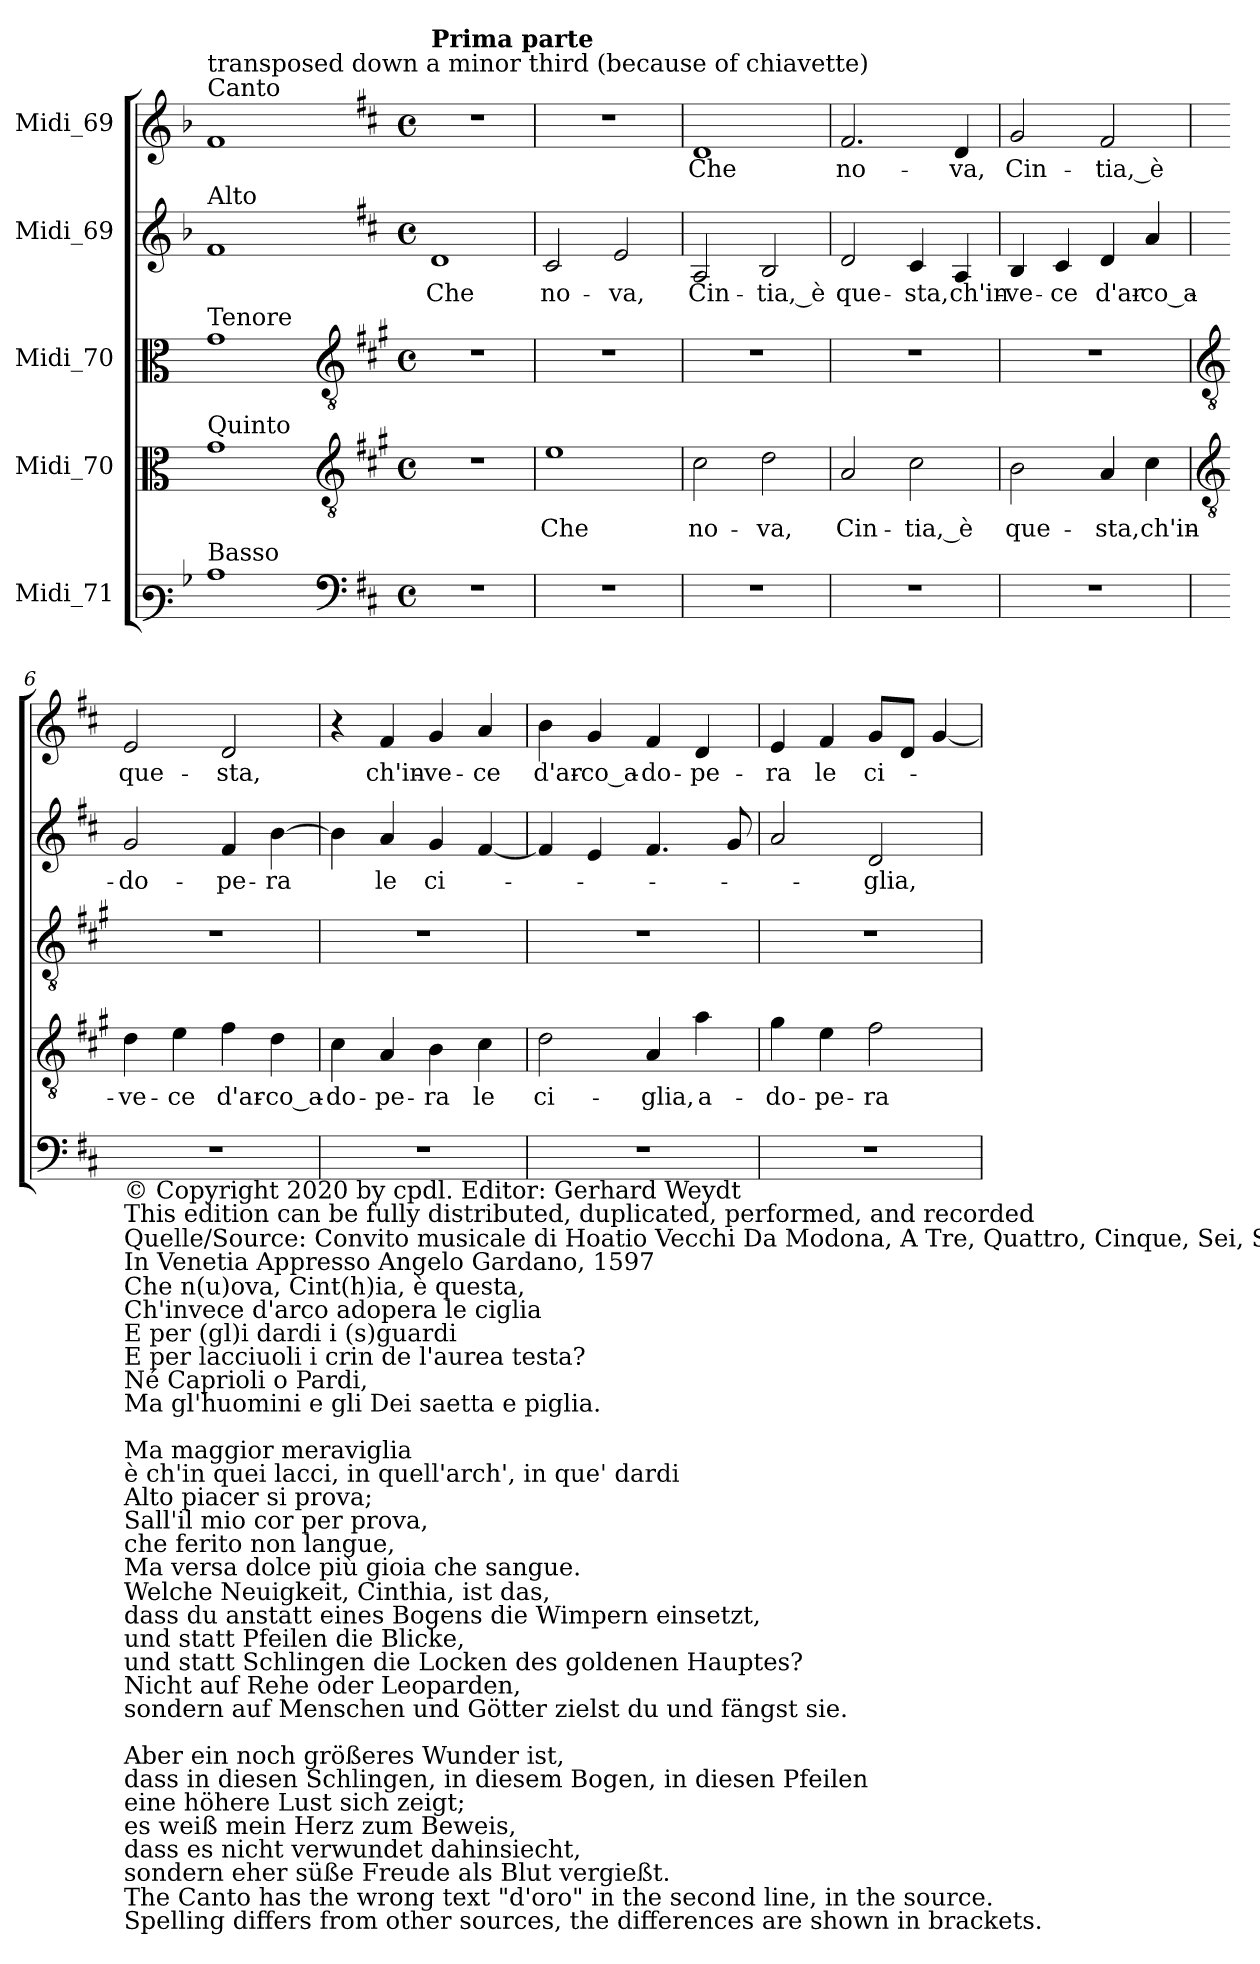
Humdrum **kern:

**kern	**kern	**text	**kern	**kern	**text	**kern	**text
*part5	*part4	*part4	*part3	*part2	*part2	*part1	*part1
*staff5	*staff4	*staff4	*staff3	*staff2	*staff2	*staff1	*staff1
*I"Midi_71	*I"Midi_70	*	*I"Midi_70	*I"Midi_69	*	*I"Midi_69	*
*clefF3	*clefC3	*	*clefC3	*clefG2	*	*clefG2	*
*	*ITrd4c7	*	*ITrd4c7	*	*	*	*
*k[b-]	*k[b-]	*	*k[b-]	*k[b-]	*	*k[b-]	*
*F:	*F:	*	*F:	*F:	*	*F:	*
=	=	=	=	=	=	=	=
!	!	!	!	!	!	!LO:TX:a:t=Canto	!
!	!	!	!	!	!	!LO:TX:a:t=transposed down a minor third (because of chiavette)	!
!	!	!	!	!LO:TX:a:t=Alto	!	!	!
!	!	!	!LO:TX:a:t=Tenore	!	!	!	!
!	!LO:TX:a:t=Quinto	!	!	!	!	!	!
!LO:TX:a:t=Basso	!	!	!	!	!	!	!
1c	1c	.	1c	1f	.	1f	.
!!LO:LB:g=z
=1-	=1-	=1-	=1-	=1-	=1-	=1-	=1-
*clefF4	*clefGv2	*	*clefGv2	*	*	*	*
*k[f#c#]	*k[f#c#]	*	*k[f#c#]	*k[f#c#]	*	*k[f#c#]	*
*D:	*D:	*	*D:	*D:	*	*D:	*
*M4/4	*M4/4	*	*M4/4	*M4/4	*	*M4/4	*
*met(c)	*met(c)	*	*met(c)	*met(c)	*	*met(c)	*
!	!	!	!	!	!	!LO:TX:a:B:t=Prima parte	!
!	!	!	!	!	!LO:LY:b	!	!
1r	1r	.	1r	1d	Che	1r	.
=2	=2	=2	=2	=2	=2	=2	=2
!	!	!LO:LY:b	!	!	!LO:LY:b	!	!
1r	1A	Che	1r	2c#	no-	1r	.
!	!	!	!	!	!LO:LY:b	!	!
.	.	.	.	2e	-va,	.	.
=3	=3	=3	=3	=3	=3	=3	=3
!	!	!LO:LY:b	!	!	!LO:LY:b	!	!LO:LY:b
1r	2F#	no-	1r	2A	Cin-	1d	Che
!	!	!LO:LY:b	!	!	!LO:LY:b	!	!
.	2G	-va,	.	2B	-tia,_è	.	.
=4	=4	=4	=4	=4	=4	=4	=4
!	!	!LO:LY:b	!	!	!LO:LY:b	!	!LO:LY:b
1r	2D	Cin-	1r	2d	que-	2.f#	no-
!	!	!LO:LY:b	!	!	!LO:LY:b	!	!
.	2F#	-tia,_è	.	4c#	-sta,	.	.
!	!	!	!	!	!LO:LY:b	!	!LO:LY:b
.	.	.	.	4A	ch'in-	4d	-va,
=5	=5	=5	=5	=5	=5	=5	=5
!	!	!LO:LY:b	!	!	!LO:LY:b	!	!LO:LY:b
1r	2E	que-	1r	4B	-ve-	2g	Cin-
!	!	!	!	!	!LO:LY:b	!	!
.	.	.	.	4c#	-ce	.	.
!	!	!LO:LY:b	!	!	!LO:LY:b	!	!LO:LY:b
.	4D	-sta,	.	4d	d'ar-	2f#	-tia,_è
!	!	!LO:LY:b	!	!	!LO:LY:b	!	!
.	4F#	ch'in-	.	4a	-co_a-	.	.
!!LO:LB:g=z
=6	=6	=6	=6	=6	=6	=6	=6
*	*clefGv2	*	*clefGv2	*	*	*	*
!LO:TX:b:t=© Copyright 2020 by cpdl. Editor&colon; Gerhard Weydt\nThis edition can be fully distributed, duplicated, performed, and recorded	!	!	!	!	!	!	!
!LO:TX:b:t=Quelle/Source&colon; Convito musicale di Hoatio Vecchi Da Modona, A Tre, Quattro, Cinque, Sei, Sette, & Otto Voci...;\nIn Venetia Appresso Angelo Gardano, 1597	!	!	!	!	!	!	!
!LO:TX:b:t=Che n(u)ova, Cint(h)ia, è questa,\nCh'invece d'arco adopera le ciglia\nE per (gl)i dardi i (s)guardi\nE per lacciuoli i crin de l'aurea testa?\nNé Caprioli o Pardi,\nMa gl'huomini e gli Dei saetta e piglia.\n\nMa maggior meraviglia\nè ch'in quei lacci, in quell'arch', in que' dardi\nAlto piacer si prova;\nSall'il mio cor per prova,\nche ferito non langue,\nMa versa dolce più gioia che sangue.	!	!	!	!	!	!	!
!LO:TX:b:t=Welche Neuigkeit, Cinthia, ist das,\ndass du anstatt eines Bogens die Wimpern einsetzt,\nund statt Pfeilen die Blicke,\nund statt Schlingen die Locken des goldenen Hauptes?\nNicht auf Rehe oder Leoparden,\nsondern auf Menschen und Götter zielst du und fängst sie.\n\nAber ein noch größeres Wunder ist,\ndass in diesen Schlingen, in diesem Bogen, in diesen Pfeilen\neine höhere Lust sich zeigt;\nes weiß mein Herz zum Beweis,\ndass es nicht verwundet dahinsiecht,\nsondern eher süße Freude als Blut vergießt.	!	!	!	!	!	!	!
!LO:TX:b:t=The Canto has the wrong text "d'oro" in the second line, in the source.\nSpelling differs from other sources, the differences are shown in brackets.	!	!	!	!	!	!	!
!	!	!LO:LY:b	!	!	!LO:LY:b	!	!LO:LY:b
1r	4G	-ve-	1r	2g	-do-	2e	que-
!	!	!LO:LY:b	!	!	!	!	!
.	4A	-ce	.	.	.	.	.
!	!	!LO:LY:b	!	!	!LO:LY:b	!	!LO:LY:b
.	4B	d'ar-	.	4f#	-pe-	2d	-sta,
!	!	!LO:LY:b	!	!	!LO:LY:b	!	!
.	4G	-co_a-	.	[4b	-ra	.	.
=7	=7	=7	=7	=7	=7	=7	=7
!	!	!LO:LY:b	!	!	!	!	!
1r	4F#	-do-	1r	4b]	.	4r	.
!	!	!LO:LY:b	!	!	!LO:LY:b	!	!LO:LY:b
.	4D	-pe-	.	4a	le	4f#	ch'in-
!	!	!LO:LY:b	!	!	!LO:LY:b	!	!LO:LY:b
.	4E	-ra	.	4g	ci-	4g	-ve-
!	!	!LO:LY:b	!	!	!	!	!LO:LY:b
.	4F#	le	.	[4f#	.	4a	-ce
=8	=8	=8	=8	=8	=8	=8	=8
!	!	!LO:LY:b	!	!	!	!	!LO:LY:b
1r	2G	ci-	1r	4f#]	.	4b	d'ar-
!	!	!	!	!	!	!	!LO:LY:b
.	.	.	.	4e	.	4g	-co_a-
!	!	!LO:LY:b	!	!	!	!	!LO:LY:b
.	4D	-glia,	.	4.f#	.	4f#	-do-
!	!	!LO:LY:b	!	!	!	!	!LO:LY:b
.	4d	a-	.	.	.	4d	-pe-
.	.	.	.	8g	.	.	.
=9	=9	=9	=9	=9	=9	=9	=9
!	!	!LO:LY:b	!	!	!	!	!LO:LY:b
1r	4c#	-do-	1r	2a	.	4e	-ra
!	!	!LO:LY:b	!	!	!	!	!LO:LY:b
.	4A	-pe-	.	.	.	4f#	le
!	!	!LO:LY:b	!	!	!LO:LY:b	!	!LO:LY:b
.	2B	-ra	.	2d	-glia,	8gL	ci-
.	.	.	.	.	.	8dJ	.
.	.	.	.	.	.	[4g	.
=	=	=	=	=	=	=	=
*-	*-	*-	*-	*-	*-	*-	*-
